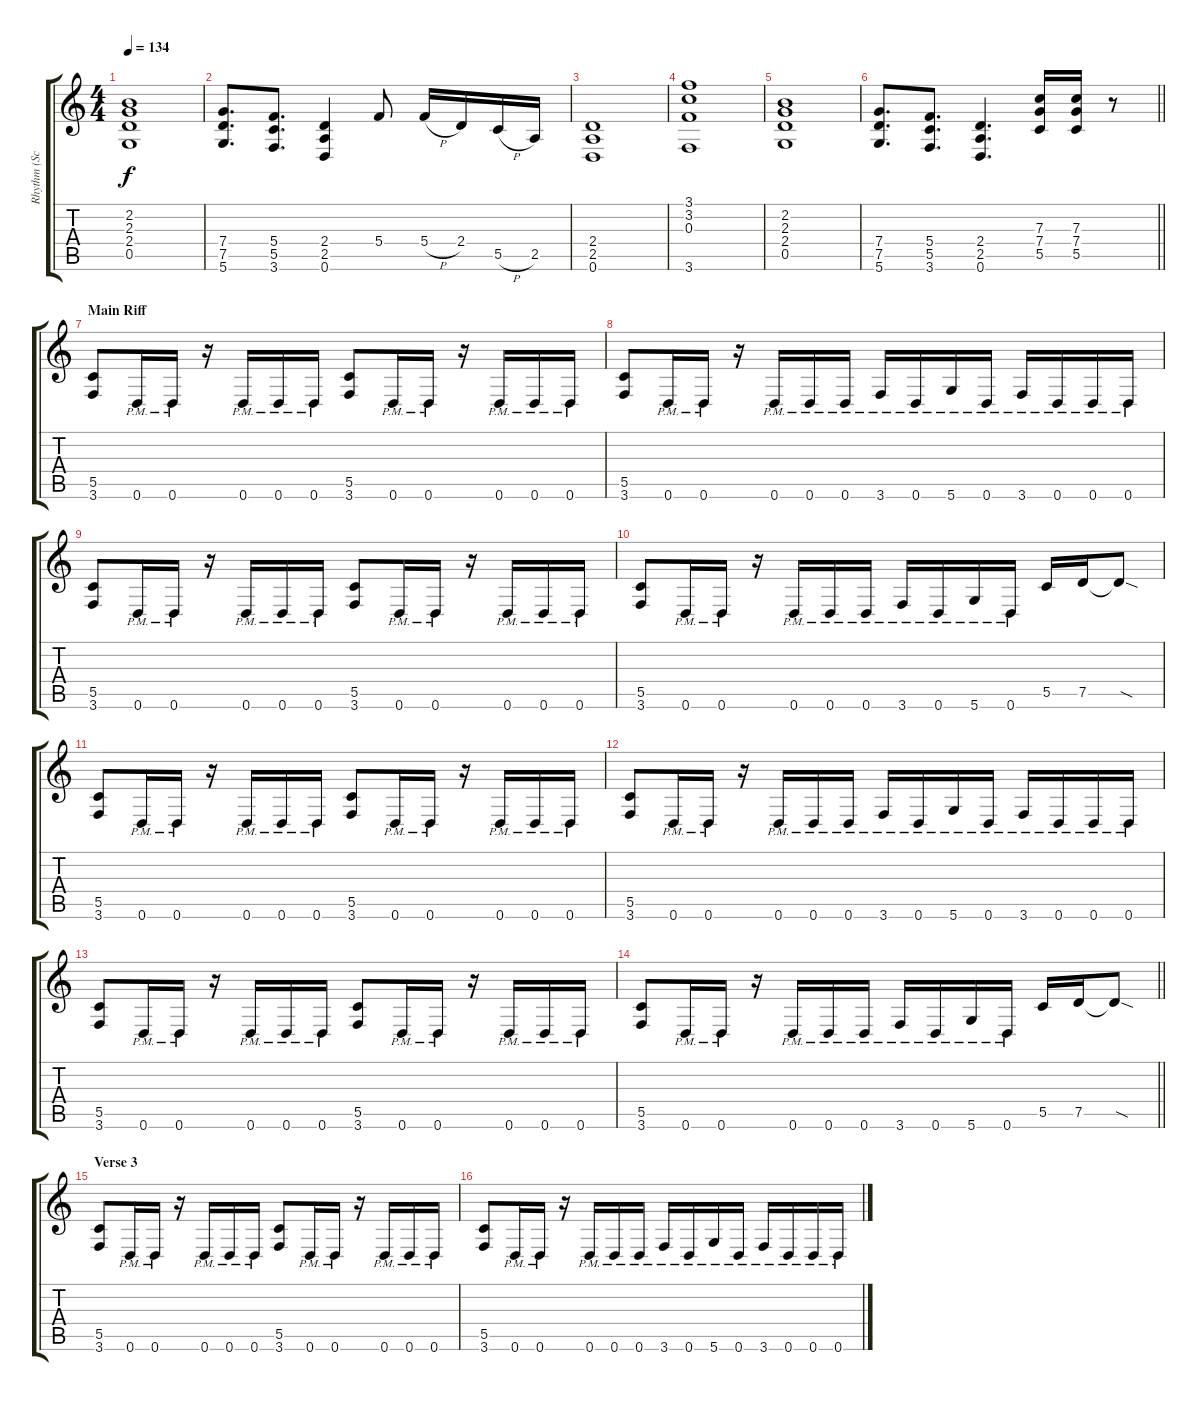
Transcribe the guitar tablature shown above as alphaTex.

\track ("Rhythm (Scotti Hill)" "Rhythm (Sc") {instrument distortionguitar}
\staff {score tabs}
\tuning (D4 A3 F3 C3 G2 D2) {hide}
\ts (4 4)
\tempo 134
\clef g2
\ks c
(2.2 2.3 2.4 0.5).1{dy f} |
(7.4 7.5 5.6).8{d} (5.4 5.5 3.6).8{d} (2.4 2.5 0.6).4 5.4.8 5.4{h}.16 2.4.16 5.5{h}.16 2.5.16 |
(2.4 2.5 0.6).1 |
(3.1 3.2 0.3 3.6).1 |
(2.2 2.3 2.4 0.5).1 |
\barLineRight lightlight
(7.4 7.5 5.6).8{d} (5.4 5.5 3.6).8{d} (2.4 2.5 0.6).4{d} (7.3 7.4 5.5).16 (7.3 7.4 5.5).16 r.8 |
\section ("" "Main Riff")
(5.5 3.6).8 0.6{pm}.16 0.6{pm}.16 r.16 0.6{pm}.16 0.6{pm}.16 0.6{pm}.16 (5.5 3.6).8 0.6{pm}.16 0.6{pm}.16 r.16 0.6{pm}.16 0.6{pm}.16 0.6{pm}.16 |
(5.5 3.6).8 0.6{pm}.16 0.6{pm}.16 r.16 0.6{pm}.16 0.6{pm}.16 0.6{pm}.16 3.6{pm}.16 0.6{pm}.16 5.6{pm}.16 0.6{pm}.16 3.6{pm}.16 0.6{pm}.16 0.6{pm}.16 0.6{pm}.16 |
(5.5 3.6).8 0.6{pm}.16 0.6{pm}.16 r.16 0.6{pm}.16 0.6{pm}.16 0.6{pm}.16 (5.5 3.6).8 0.6{pm}.16 0.6{pm}.16 r.16 0.6{pm}.16 0.6{pm}.16 0.6{pm}.16 |
(5.5 3.6).8 0.6{pm}.16 0.6{pm}.16 r.16 0.6{pm}.16 0.6{pm}.16 0.6{pm}.16 3.6{pm}.16 0.6{pm}.16 5.6{pm}.16 0.6{pm}.16 5.5.16 7.5.16 7.5{sod t}.8 |
(5.5 3.6).8 0.6{pm}.16 0.6{pm}.16 r.16 0.6{pm}.16 0.6{pm}.16 0.6{pm}.16 (5.5 3.6).8 0.6{pm}.16 0.6{pm}.16 r.16 0.6{pm}.16 0.6{pm}.16 0.6{pm}.16 |
(5.5 3.6).8 0.6{pm}.16 0.6{pm}.16 r.16 0.6{pm}.16 0.6{pm}.16 0.6{pm}.16 3.6{pm}.16 0.6{pm}.16 5.6{pm}.16 0.6{pm}.16 3.6{pm}.16 0.6{pm}.16 0.6{pm}.16 0.6{pm}.16 |
(5.5 3.6).8 0.6{pm}.16 0.6{pm}.16 r.16 0.6{pm}.16 0.6{pm}.16 0.6{pm}.16 (5.5 3.6).8 0.6{pm}.16 0.6{pm}.16 r.16 0.6{pm}.16 0.6{pm}.16 0.6{pm}.16 |
\barLineRight lightlight
(5.5 3.6).8 0.6{pm}.16 0.6{pm}.16 r.16 0.6{pm}.16 0.6{pm}.16 0.6{pm}.16 3.6{pm}.16 0.6{pm}.16 5.6{pm}.16 0.6{pm}.16 5.5.16 7.5.16 7.5{sod t}.8 |
\section ("" "Verse 3")
(5.5 3.6).8 0.6{pm}.16 0.6{pm}.16 r.16 0.6{pm}.16 0.6{pm}.16 0.6{pm}.16 (5.5 3.6).8 0.6{pm}.16 0.6{pm}.16 r.16 0.6{pm}.16 0.6{pm}.16 0.6{pm}.16 |
(5.5 3.6).8 0.6{pm}.16 0.6{pm}.16 r.16 0.6{pm}.16 0.6{pm}.16 0.6{pm}.16 3.6{pm}.16 0.6{pm}.16 5.6{pm}.16 0.6{pm}.16 3.6{pm}.16 0.6{pm}.16 0.6{pm}.16 0.6{pm}.16
